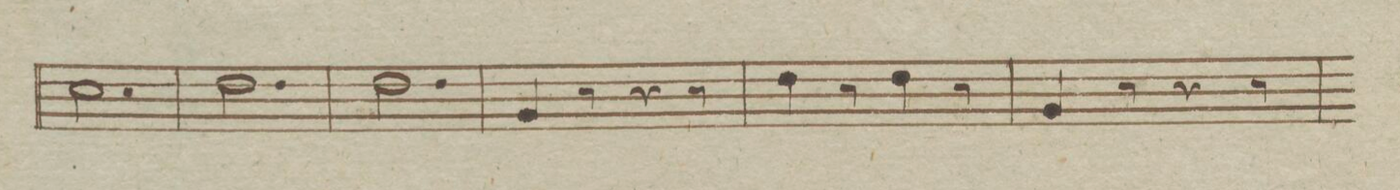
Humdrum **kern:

**kern	**dynam
*I"Trombono.	*
*clefF4	*
*k[b-e-]	*
*met(c)	*
*M6/8	*
2.E-\	.
=209	=209
2.F\	.
=210	=210
2.F\	.
=211	=211
4BB-/	.
8r	.
4r	.
8r	.
=212	=212
4F\	.
8r	.
4F\	.
8r	.
=213	=213
4BB-/	.
8r	.
4r	.
8r	.
=214	=214
*-	*-
